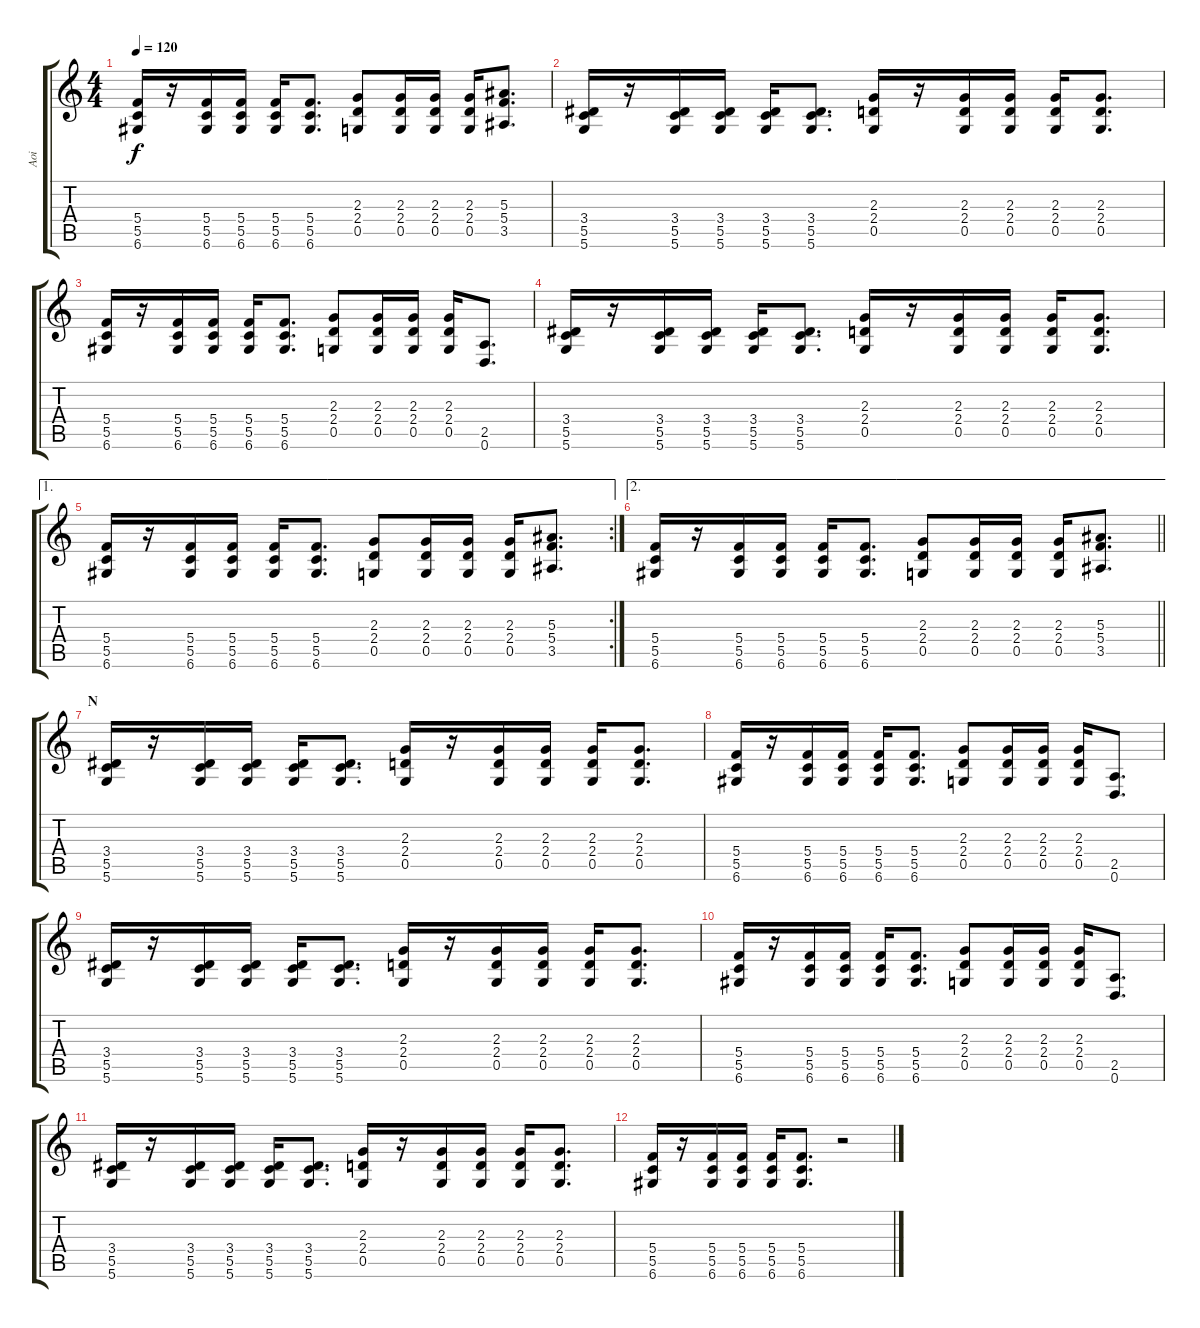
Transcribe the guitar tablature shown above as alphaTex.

\track ("Aoi" "Aoi") {instrument distortionguitar}
\staff {score tabs}
\tuning (D4 A3 F3 C3 G2 D2) {hide}
\ts (4 4)
\tempo 120
\clef g2
\ks c
(5.4 5.5 6.6).16{dy f} r.16 (5.4 5.5 6.6).16 (5.4 5.5 6.6).16 (5.4 5.5 6.6).16 (5.4 5.5 6.6).8{d} (2.3 2.4 0.5).8 (2.3 2.4 0.5).16 (2.3 2.4 0.5).16 (2.3 2.4 0.5).16 (5.3 5.4 3.5).8{d} |
(3.4 5.5 5.6).16 r.16 (3.4 5.5 5.6).16 (3.4 5.5 5.6).16 (3.4 5.5 5.6).16 (3.4 5.5 5.6).8{d} (2.3 2.4 0.5).16 r.16 (2.3 2.4 0.5).16 (2.3 2.4 0.5).16 (2.3 2.4 0.5).16 (2.3 2.4 0.5).8{d} |
(5.4 5.5 6.6).16 r.16 (5.4 5.5 6.6).16 (5.4 5.5 6.6).16 (5.4 5.5 6.6).16 (5.4 5.5 6.6).8{d} (2.3 2.4 0.5).8 (2.3 2.4 0.5).16 (2.3 2.4 0.5).16 (2.3 2.4 0.5).16 (2.5 0.6).8{d} |
(3.4 5.5 5.6).16 r.16 (3.4 5.5 5.6).16 (3.4 5.5 5.6).16 (3.4 5.5 5.6).16 (3.4 5.5 5.6).8{d} (2.3 2.4 0.5).16 r.16 (2.3 2.4 0.5).16 (2.3 2.4 0.5).16 (2.3 2.4 0.5).16 (2.3 2.4 0.5).8{d} |
\ae 1
\rc 2
(5.4 5.5 6.6).16 r.16 (5.4 5.5 6.6).16 (5.4 5.5 6.6).16 (5.4 5.5 6.6).16 (5.4 5.5 6.6).8{d} (2.3 2.4 0.5).8 (2.3 2.4 0.5).16 (2.3 2.4 0.5).16 (2.3 2.4 0.5).16 (5.3 5.4 3.5).8{d} |
\ae 2
\barLineRight lightlight
(5.4 5.5 6.6).16 r.16 (5.4 5.5 6.6).16 (5.4 5.5 6.6).16 (5.4 5.5 6.6).16 (5.4 5.5 6.6).8{d} (2.3 2.4 0.5).8 (2.3 2.4 0.5).16 (2.3 2.4 0.5).16 (2.3 2.4 0.5).16 (5.3 5.4 3.5).8{d} |
\section ("" "N")
(3.4 5.5 5.6).16{volume 0} r.16 (3.4 5.5 5.6).16 (3.4 5.5 5.6).16 (3.4 5.5 5.6).16 (3.4 5.5 5.6).8{d} (2.3 2.4 0.5).16 r.16 (2.3 2.4 0.5).16 (2.3 2.4 0.5).16 (2.3 2.4 0.5).16 (2.3 2.4 0.5).8{d} |
(5.4 5.5 6.6).16 r.16 (5.4 5.5 6.6).16 (5.4 5.5 6.6).16 (5.4 5.5 6.6).16 (5.4 5.5 6.6).8{d} (2.3 2.4 0.5).8 (2.3 2.4 0.5).16 (2.3 2.4 0.5).16 (2.3 2.4 0.5).16 (2.5 0.6).8{d} |
(3.4 5.5 5.6).16 r.16 (3.4 5.5 5.6).16 (3.4 5.5 5.6).16 (3.4 5.5 5.6).16 (3.4 5.5 5.6).8{d} (2.3 2.4 0.5).16 r.16 (2.3 2.4 0.5).16 (2.3 2.4 0.5).16 (2.3 2.4 0.5).16 (2.3 2.4 0.5).8{d} |
(5.4 5.5 6.6).16 r.16 (5.4 5.5 6.6).16 (5.4 5.5 6.6).16 (5.4 5.5 6.6).16 (5.4 5.5 6.6).8{d} (2.3 2.4 0.5).8 (2.3 2.4 0.5).16 (2.3 2.4 0.5).16 (2.3 2.4 0.5).16 (2.5 0.6).8{d} |
(3.4 5.5 5.6).16 r.16 (3.4 5.5 5.6).16 (3.4 5.5 5.6).16 (3.4 5.5 5.6).16 (3.4 5.5 5.6).8{d} (2.3 2.4 0.5).16 r.16 (2.3 2.4 0.5).16 (2.3 2.4 0.5).16 (2.3 2.4 0.5).16 (2.3 2.4 0.5).8{d} |
(5.4 5.5 6.6).16 r.16 (5.4 5.5 6.6).16 (5.4 5.5 6.6).16 (5.4 5.5 6.6).16 (5.4 5.5 6.6).8{d} r.2
